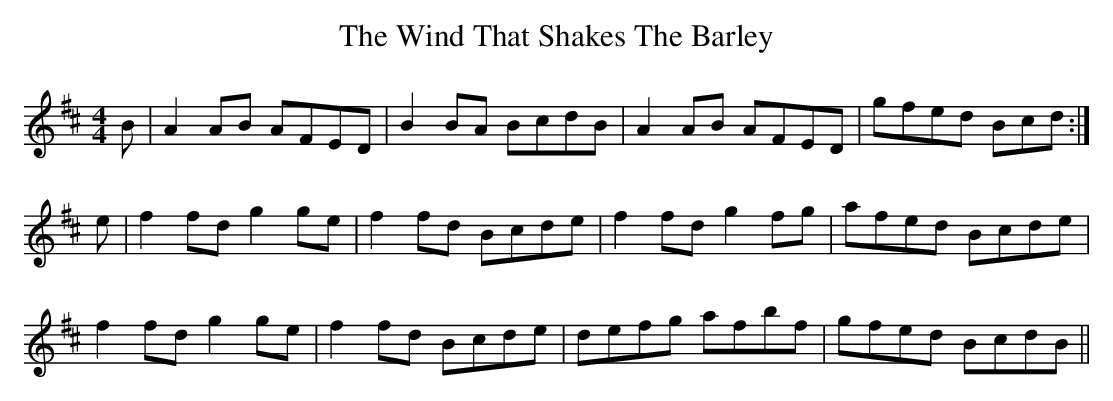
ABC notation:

X:1
T:Wind That Shakes The Barley, The
M:4/4
L:1/8
K:Amix
B|A2AB AFED|B2BA BcdB|A2AB AFED|gfed Bcd:|
e|f2fd g2ge|f2fd Bcde|f2fd g2fg|afed Bcde|
f2fd g2ge|f2fd Bcde|defg afbf|gfed BcdB||
